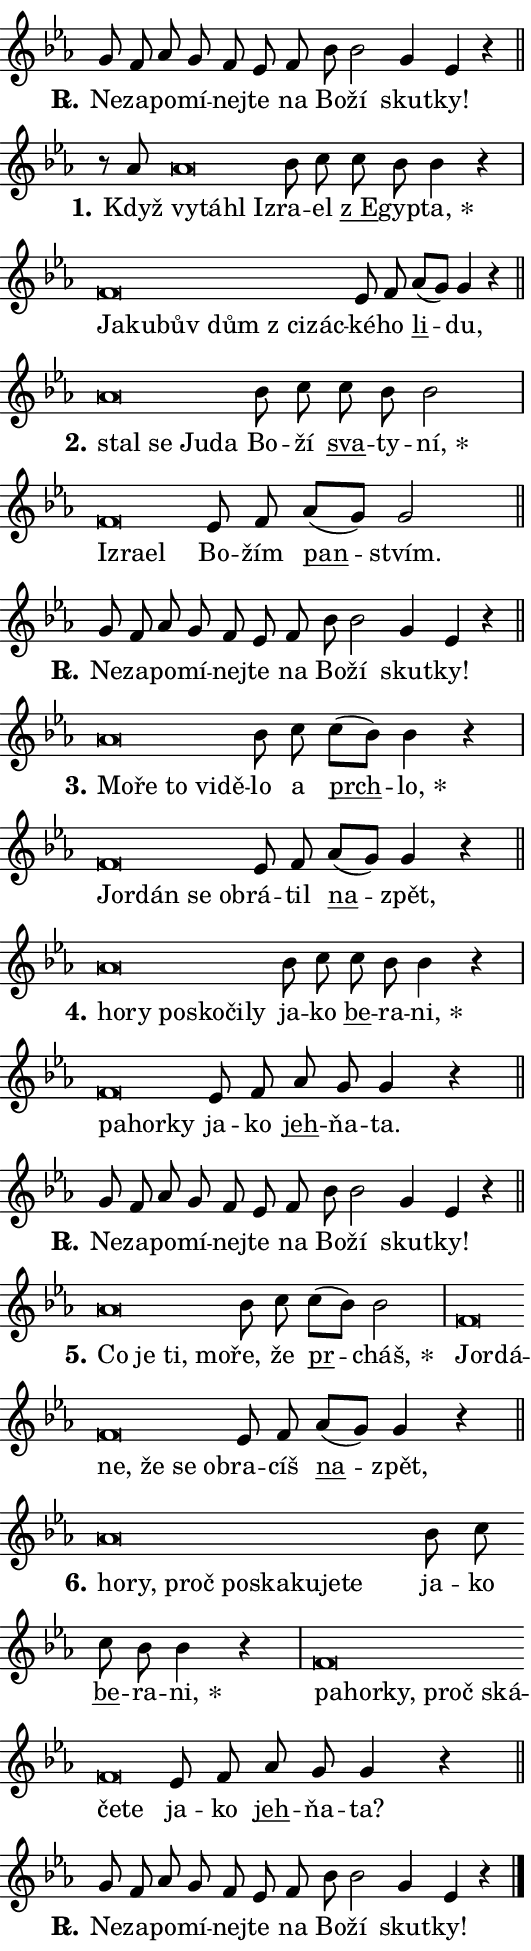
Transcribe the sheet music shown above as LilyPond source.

\version "2.24.0"
\header { tagline = "" }
\paper {
  indent = 0\cm
  top-margin = 0\cm
  right-margin = 0.13\cm % to fit lyric hyphens
  bottom-margin = 0\cm
  left-margin = 0\cm
  paper-width = 9\cm
  page-breaking = #ly:one-page-breaking
  system-system-spacing.basic-distance = #11
  score-system-spacing.basic-distance = #11
  ragged-last = ##f
}


%% Author: Thomas Morley
%% https://lists.gnu.org/archive/html/lilypond-user/2020-05/msg00002.html
#(define (line-position grob)
"Returns position of @var[grob} in current system:
   @code{'start}, if at first time-step
   @code{'end}, if at last time-step
   @code{'middle} otherwise
"
  (let* ((col (ly:item-get-column grob))
         (ln (ly:grob-object col 'left-neighbor))
         (rn (ly:grob-object col 'right-neighbor))
         (col-to-check-left (if (ly:grob? ln) ln col))
         (col-to-check-right (if (ly:grob? rn) rn col))
         (break-dir-left
           (and
             (ly:grob-property col-to-check-left 'non-musical #f)
             (ly:item-break-dir col-to-check-left)))
         (break-dir-right
           (and
             (ly:grob-property col-to-check-right 'non-musical #f)
             (ly:item-break-dir col-to-check-right))))
        (cond ((eqv? 1 break-dir-left) 'start)
              ((eqv? -1 break-dir-right) 'end)
              (else 'middle))))

#(define (tranparent-at-line-position vctor)
  (lambda (grob)
  "Relying on @code{line-position} select the relevant enry from @var{vctor}.
Used to determine transparency,"
    (case (line-position grob)
      ((end) (not (vector-ref vctor 0)))
      ((middle) (not (vector-ref vctor 1)))
      ((start) (not (vector-ref vctor 2))))))

noteHeadBreakVisibility =
#(define-music-function (break-visibility)(vector?)
"Makes @code{NoteHead}s transparent relying on @var{break-visibility}"
#{
  \override NoteHead.transparent =
    #(tranparent-at-line-position break-visibility)
#})

#(define delete-ledgers-for-transparent-note-heads
  (lambda (grob)
    "Reads whether a @code{NoteHead} is transparent.
If so this @code{NoteHead} is removed from @code{'note-heads} from
@var{grob}, which is supposed to be @code{LedgerLineSpanner}.
As a result ledgers are not printed for this @code{NoteHead}"
    (let* ((nhds-array (ly:grob-object grob 'note-heads))
           (nhds-list
             (if (ly:grob-array? nhds-array)
                 (ly:grob-array->list nhds-array)
                 '()))
           ;; Relies on the transparent-property being done before
           ;; Staff.LedgerLineSpanner.after-line-breaking is executed.
           ;; This is fragile ...
           (to-keep
             (remove
               (lambda (nhd)
                 (ly:grob-property nhd 'transparent #f))
               nhds-list)))
      ;; TODO find a better method to iterate over grob-arrays, similiar
      ;; to filter/remove etc for lists
      ;; For now rebuilt from scratch
      (set! (ly:grob-object grob 'note-heads)  '())
      (for-each
        (lambda (nhd)
          (ly:pointer-group-interface::add-grob grob 'note-heads nhd))
        to-keep))))

squashNotes = {
  \override NoteHead.X-extent = #'(-0.2 . 0.2)
  \override NoteHead.Y-extent = #'(-0.75 . 0)
  \override NoteHead.stencil =
    #(lambda (grob)
       (let ((pos (ly:grob-property grob 'staff-position)))
         (begin
           (if (< pos -7) (display "ERROR: Lower brevis then expected\n") (display ""))
           (if (<= pos -6) ly:text-interface::print ly:note-head::print))))
}
unSquashNotes = {
  \revert NoteHead.X-extent
  \revert NoteHead.Y-extent
  \revert NoteHead.stencil
}

hideNotes = \noteHeadBreakVisibility #begin-of-line-visible
unHideNotes = \noteHeadBreakVisibility #all-visible

% work-around for resetting accidentals
% https://lilypond.org/doc/v2.23/Documentation/notation/displaying-rhythms#unmetered-music
cadenzaMeasure = {
  \cadenzaOff
  \partial 1024 s1024
  \cadenzaOn
}

#(define-markup-command (accent layout props text) (markup?)
  "Underline accented syllable"
  (interpret-markup layout props
    #{\markup \override #'(offset . 4.3) \underline { #text }#}))

responsum = \markup \concat {
  "R" \hspace #-1.05 \path #0.1 #'((moveto 0 0.07) (lineto 0.9 0.8)) \hspace #0.05 "."
}

spaceSize = #0.6828661417322834 % exact space size for TeX Gyre Schola

\layout {
  \context {
    \Staff
    \remove "Time_signature_engraver"
    \override LedgerLineSpanner.after-line-breaking = #delete-ledgers-for-transparent-note-heads
  }
  \context {
    \Lyrics {
      \override LyricSpace.minimum-distance = \spaceSize
      \override LyricText.font-name = #"TeX Gyre Schola"
      \override LyricText.font-size = 1
      \override StanzaNumber.font-name = #"TeX Gyre Schola Bold"
      \override StanzaNumber.font-size = 1
    }
  }
  \context {
    \Score 
    \override NoteHead.text =
      #(lambda (grob) 
        (let ((pos (ly:grob-property grob 'staff-position)))
          #{\markup {
            \combine
              \halign #-0.55 \raise #(if (= pos -6) 0 0.5) \override #'(thickness . 2) \draw-line #'(3.2 . 0)
              \musicglyph "noteheads.sM1"
          }#}))
  }
}

% magnetic-lyrics.ily
%
%   written by
%     Jean Abou Samra <jean@abou-samra.fr>
%     Werner Lemberg <wl@gnu.org>
%
%   adapted by
%     Jiri Hon <jiri.hon@gmail.com>
%
% Version 2022-Apr-15

% https://www.mail-archive.com/lilypond-user@gnu.org/msg149350.html

#(define (Left_hyphen_pointer_engraver context)
   "Collect syllable-hyphen-syllable occurrences in lyrics and store
them in properties.  This engraver only looks to the left.  For
example, if the lyrics input is @code{foo -- bar}, it does the
following.

@itemize @bullet
@item
Set the @code{text} property of the @code{LyricHyphen} grob between
@q{foo} and @q{bar} to @code{foo}.

@item
Set the @code{left-hyphen} property of the @code{LyricText} grob with
text @q{foo} to the @code{LyricHyphen} grob between @q{foo} and
@q{bar}.
@end itemize

Use this auxiliary engraver in combination with the
@code{lyric-@/text::@/apply-@/magnetic-@/offset!} hook."
   (let ((hyphen #f)
         (text #f))
     (make-engraver
      (acknowledgers
       ((lyric-syllable-interface engraver grob source-engraver)
        (set! text grob)))
      (end-acknowledgers
       ((lyric-hyphen-interface engraver grob source-engraver)
        ;(when (not (grob::has-interface grob 'lyric-space-interface))
          (set! hyphen grob)));)
      ((stop-translation-timestep engraver)
       (when (and text hyphen)
         (ly:grob-set-object! text 'left-hyphen hyphen))
       (set! text #f)
       (set! hyphen #f)))))

#(define (lyric-text::apply-magnetic-offset! grob)
   "If the space between two syllables is less than the value in
property @code{LyricText@/.details@/.squash-threshold}, move the right
syllable to the left so that it gets concatenated with the left
syllable.

Use this function as a hook for
@code{LyricText@/.after-@/line-@/breaking} if the
@code{Left_@/hyphen_@/pointer_@/engraver} is active."
   (let ((hyphen (ly:grob-object grob 'left-hyphen #f)))
     (when hyphen
       (let ((left-text (ly:spanner-bound hyphen LEFT)))
         (when (grob::has-interface left-text 'lyric-syllable-interface)
           (let* ((common (ly:grob-common-refpoint grob left-text X))
                  (this-x-ext (ly:grob-extent grob common X))
                  (left-x-ext
                   (begin
                     ;; Trigger magnetism for left-text.
                     (ly:grob-property left-text 'after-line-breaking)
                     (ly:grob-extent left-text common X)))
                  ;; `delta` is the gap width between two syllables.
                  (delta (- (interval-start this-x-ext)
                            (interval-end left-x-ext)))
                  (details (ly:grob-property grob 'details))
                  (threshold (assoc-get 'squash-threshold details 0.2)))
             (when (< delta threshold)
               (let* (;; We have to manipulate the input text so that
                      ;; ligatures crossing syllable boundaries are not
                      ;; disabled.  For languages based on the Latin
                      ;; script this is essentially a beautification.
                      ;; However, for non-Western scripts it can be a
                      ;; necessity.
                      (lt (ly:grob-property left-text 'text))
                      (rt (ly:grob-property grob 'text))
                      (is-space (grob::has-interface hyphen 'lyric-space-interface))
                      (space (if is-space " " ""))
                      (extra-delta (if is-space spaceSize 0))
                      ;; Append new syllable.
                      (ltrt-space (if (and (string? lt) (string? rt))
                                (string-append lt space rt)
                                (make-concat-markup (list lt space rt))))
                      ;; Right-align `ltrt` to the right side.
                      (ltrt-space-markup (grob-interpret-markup
                               grob
                               (make-translate-markup
                                (cons (interval-length this-x-ext) 0)
                                (make-right-align-markup ltrt-space)))))
                 (begin
                   ;; Don't print `left-text`.
                   (ly:grob-set-property! left-text 'stencil #f)
                   ;; Set text and stencil (which holds all collected
                   ;; syllables so far) and shift it to the left.
                   (ly:grob-set-property! grob 'text ltrt-space)
                   (ly:grob-set-property! grob 'stencil ltrt-space-markup)
                   (ly:grob-translate-axis! grob (- (- delta extra-delta)) X))))))))))


#(define (lyric-hyphen::displace-bounds-first grob)
   ;; Make very sure this callback isn't triggered too early.
   (let ((left (ly:spanner-bound grob LEFT))
         (right (ly:spanner-bound grob RIGHT)))
     (ly:grob-property left 'after-line-breaking)
     (ly:grob-property right 'after-line-breaking)
     (ly:lyric-hyphen::print grob)))

squashThreshold = #0.4

\layout {
  \context {
    \Lyrics
    \consists #Left_hyphen_pointer_engraver
    \override LyricText.after-line-breaking =
      #lyric-text::apply-magnetic-offset!
    \override LyricHyphen.stencil = #lyric-hyphen::displace-bounds-first
    \override LyricText.details.squash-threshold = \squashThreshold
    \override LyricHyphen.minimum-distance = 0
    \override LyricHyphen.minimum-length = \squashThreshold
  }
}

squashText = \override LyricText.details.squash-threshold = 9999
unSquashText = \override LyricText.details.squash-threshold = \squashThreshold

leftText = \override LyricText.self-alignment-X = #LEFT
unLeftText = \revert LyricText.self-alignment-X

starOffset = #(lambda (grob) 
                (let ((x_offset (ly:self-alignment-interface::aligned-on-x-parent grob)))
                  (if (= x_offset 0) 0 (+ x_offset 1.2))))

star = #(define-music-function (syllable)(string?)
"Append star separator at the end of a syllable"
#{
  \once \override LyricText.X-offset = #starOffset
  \lyricmode { \markup {
    #syllable
    \override #'((font-name . "TeX Gyre Schola Bold")) \hspace #0.2 \lower #0.65 \larger "*"
  } }
#})

starAccent = #(define-music-function (syllable)(string?)
"Append star separator at the end of a syllable and make accent"
#{
  \once \override LyricText.X-offset = #starOffset
  \lyricmode { \markup {
    \accent #syllable
    \override #'((font-name . "TeX Gyre Schola Bold")) \hspace #0.2 \lower #0.65 \larger "*"
  } }
#})

breath = #(define-music-function (syllable)(string?)
"Append breathing indicator at the end of a syllable"
#{
  \lyricmode { \markup { #syllable "+" } }
#})

optionalBreath = #(define-music-function (syllable)(string?)
"Append optional breathing indicator at the end of a syllable"
#{
  \lyricmode { \markup { #syllable "(+)" } }
#})


\score {
    <<
        \new Voice = "melody" { \cadenzaOn \key es \major \relative { g'8 f as g f es \bar "" f bes bes2 g4 es r \cadenzaMeasure \bar "||" \break } }
        \new Lyrics \lyricsto "melody" { \lyricmode { \set stanza = \responsum
Ne -- za -- po -- mí -- nej -- te na Bo -- ží skut -- ky! } }
    >>
    \layout {}
}

\score {
    <<
        \new Voice = "melody" { \cadenzaOn \key es \major \relative { r8 as'8 \squashNotes as\breve*1/16 \hideNotes \breve*1/16 \bar "" \breve*1/16 \breve*1/16 \bar "" \unHideNotes \unSquashNotes bes8 c \bar "" c bes bes4 r \cadenzaMeasure \bar "|" \squashNotes f\breve*1/16 \hideNotes \breve*1/16 \bar "" \breve*1/16 \bar "" \breve*1/16 \bar "" \breve*1/16 \breve*1/16 \bar "" \unHideNotes \unSquashNotes es8 f \bar "" as[( g)] g4 r \cadenzaMeasure \bar "||" \break } }
        \new Lyrics \lyricsto "melody" { \lyricmode { \set stanza = "1."
Když \leftText vy -- \squashText tá -- hl Iz -- \unLeftText \unSquashText ra -- el \markup \accent "z E" -- gyp -- \star ta, \leftText Ja -- \squashText ku -- bův dům "z ci" -- zác -- \unLeftText \unSquashText ké -- ho \markup \accent li -- du, } }
    >>
    \layout {}
}

\score {
    <<
        \new Voice = "melody" { \cadenzaOn \key es \major \relative { \squashNotes as'\breve*1/16 \hideNotes \breve*1/16 \bar "" \breve*1/16 \breve*1/16 \bar "" \unHideNotes \unSquashNotes bes8 c \bar "" c bes bes2 \cadenzaMeasure \bar "|" \squashNotes f\breve*1/16 \hideNotes \breve*1/16 \breve*1/16 \bar "" \unHideNotes \unSquashNotes es8 f \bar "" as[( g)] g2 \cadenzaMeasure \bar "||" \break } }
        \new Lyrics \lyricsto "melody" { \lyricmode { \set stanza = "2."
\leftText stal \squashText se Ju -- da \unLeftText \unSquashText Bo -- ží \markup \accent sva -- ty -- \star ní, \leftText Iz -- \squashText ra -- el \unLeftText \unSquashText Bo -- žím \markup \accent pan -- stvím. } }
    >>
    \layout {}
}

\score {
    <<
        \new Voice = "melody" { \cadenzaOn \key es \major \relative { g'8 f as g f es \bar "" f bes bes2 g4 es r \cadenzaMeasure \bar "||" \break } }
        \new Lyrics \lyricsto "melody" { \lyricmode { \set stanza = \responsum
Ne -- za -- po -- mí -- nej -- te na Bo -- ží skut -- ky! } }
    >>
    \layout {}
}

\score {
    <<
        \new Voice = "melody" { \cadenzaOn \key es \major \relative { \squashNotes as'\breve*1/16 \hideNotes \breve*1/16 \bar "" \breve*1/16 \bar "" \breve*1/16 \breve*1/16 \bar "" \unHideNotes \unSquashNotes bes8 c \bar "" c[( bes)] bes4 r \cadenzaMeasure \bar "|" \squashNotes f\breve*1/16 \hideNotes \breve*1/16 \bar "" \breve*1/16 \breve*1/16 \bar "" \unHideNotes \unSquashNotes es8 f \bar "" as[( g)] g4 r \cadenzaMeasure \bar "||" \break } }
        \new Lyrics \lyricsto "melody" { \lyricmode { \set stanza = "3."
\leftText Mo -- \squashText ře to vi -- dě -- \unLeftText \unSquashText lo a \markup \accent prch -- \star lo, \leftText Jor -- \squashText dán se ob -- \unLeftText \unSquashText rá -- til \markup \accent na -- zpět, } }
    >>
    \layout {}
}

\score {
    <<
        \new Voice = "melody" { \cadenzaOn \key es \major \relative { \squashNotes as'\breve*1/16 \hideNotes \breve*1/16 \bar "" \breve*1/16 \bar "" \breve*1/16 \bar "" \breve*1/16 \breve*1/16 \bar "" \unHideNotes \unSquashNotes bes8 c \bar "" c bes bes4 r \cadenzaMeasure \bar "|" \squashNotes f\breve*1/16 \hideNotes \breve*1/16 \breve*1/16 \bar "" \unHideNotes \unSquashNotes es8 f \bar "" as g g4 r \cadenzaMeasure \bar "||" \break } }
        \new Lyrics \lyricsto "melody" { \lyricmode { \set stanza = "4."
\leftText ho -- \squashText ry po -- sko -- či -- ly \unLeftText \unSquashText ja -- ko \markup \accent be -- ra -- \star ni, \leftText pa -- \squashText hor -- ky \unLeftText \unSquashText ja -- ko \markup \accent jeh -- ňa -- ta. } }
    >>
    \layout {}
}

\score {
    <<
        \new Voice = "melody" { \cadenzaOn \key es \major \relative { g'8 f as g f es \bar "" f bes bes2 g4 es r \cadenzaMeasure \bar "||" \break } }
        \new Lyrics \lyricsto "melody" { \lyricmode { \set stanza = \responsum
Ne -- za -- po -- mí -- nej -- te na Bo -- ží skut -- ky! } }
    >>
    \layout {}
}

\score {
    <<
        \new Voice = "melody" { \cadenzaOn \key es \major \relative { \squashNotes as'\breve*1/16 \hideNotes \breve*1/16 \bar "" \breve*1/16 \breve*1/16 \bar "" \unHideNotes \unSquashNotes bes8 c \bar "" c[( bes)] bes2 \cadenzaMeasure \bar "|" \squashNotes f\breve*1/16 \hideNotes \breve*1/16 \bar "" \breve*1/16 \bar "" \breve*1/16 \bar "" \breve*1/16 \breve*1/16 \bar "" \unHideNotes \unSquashNotes es8 f \bar "" as[( g)] g4 r \cadenzaMeasure \bar "||" \break } }
        \new Lyrics \lyricsto "melody" { \lyricmode { \set stanza = "5."
\leftText Co \squashText je ti, mo -- \unLeftText \unSquashText ře, že \markup \accent pr -- \star cháš, \leftText Jor -- \squashText dá -- ne, že se ob -- \unLeftText \unSquashText ra -- cíš \markup \accent na -- zpět, } }
    >>
    \layout {}
}

\score {
    <<
        \new Voice = "melody" { \cadenzaOn \key es \major \relative { \squashNotes as'\breve*1/16 \hideNotes \breve*1/16 \bar "" \breve*1/16 \bar "" \breve*1/16 \bar "" \breve*1/16 \bar "" \breve*1/16 \bar "" \breve*1/16 \breve*1/16 \bar "" \unHideNotes \unSquashNotes bes8 c \bar "" c bes bes4 r \cadenzaMeasure \bar "|" \squashNotes f\breve*1/16 \hideNotes \breve*1/16 \bar "" \breve*1/16 \bar "" \breve*1/16 \bar "" \breve*1/16 \bar "" \breve*1/16 \breve*1/16 \bar "" \unHideNotes \unSquashNotes es8 f \bar "" as g g4 r \cadenzaMeasure \bar "||" \break } }
        \new Lyrics \lyricsto "melody" { \lyricmode { \set stanza = "6."
\leftText ho -- \squashText ry, proč po -- ska -- ku -- je -- te \unLeftText \unSquashText ja -- ko \markup \accent be -- ra -- \star ni, \leftText pa -- \squashText hor -- ky, proč ská -- če -- te \unLeftText \unSquashText ja -- ko \markup \accent jeh -- ňa -- ta? } }
    >>
    \layout {}
}

\score {
    <<
        \new Voice = "melody" { \cadenzaOn \key es \major \relative { g'8 f as g f es \bar "" f bes bes2 g4 es r \cadenzaMeasure \bar "||" \break } \bar "|." }
        \new Lyrics \lyricsto "melody" { \lyricmode { \set stanza = \responsum
Ne -- za -- po -- mí -- nej -- te na Bo -- ží skut -- ky! } }
    >>
    \layout {}
}
